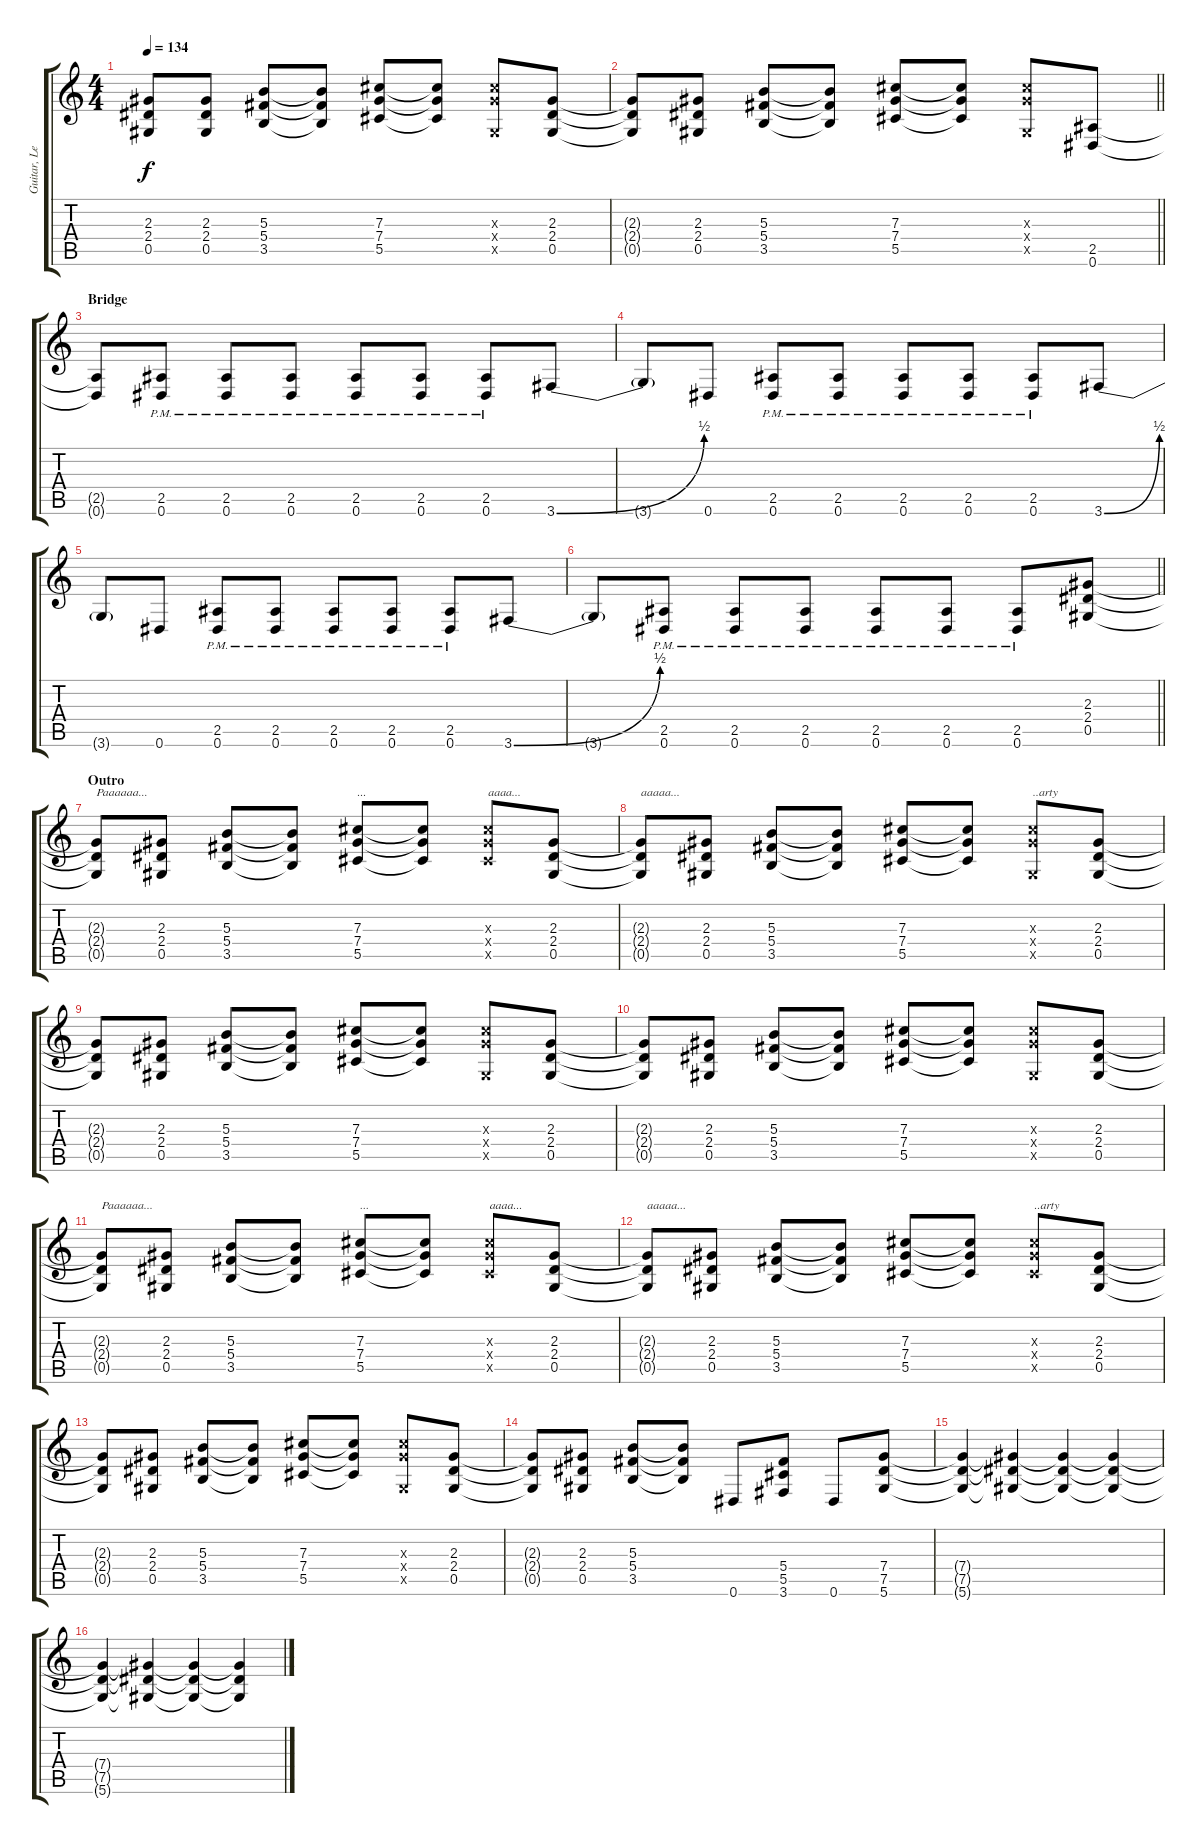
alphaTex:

\track ("Guitar, Lead" "Guitar, Le") {instrument distortionguitar}
\staff {score tabs}
\tuning (Eb4 Bb3 Gb3 Db3 Ab2 Eb2) {hide}
\ts (4 4)
\tempo 134
\clef g2
\ks c
(2.3{t} 2.4{t} 0.5{t}).8{dy f} (2.3 2.4 0.5).8 (5.3 5.4 3.5).8 (5.3{t} 5.4{t} 3.5{t}).8 (7.3 7.4 5.5).8 (7.3{t} 7.4{t} 5.5{t}).8 (7.3{x} 7.4{x} 0.5{x}).8 (2.3 2.4 0.5).8 |
\barLineRight lightlight
(2.3{t} 2.4{t} 0.5{t}).8 (2.3 2.4 0.5).8 (5.3 5.4 3.5).8 (5.3{t} 5.4{t} 3.5{t}).8 (7.3 7.4 5.5).8 (7.3{t} 7.4{t} 5.5{t}).8 (7.3{x} 7.4{x} 0.5{x}).8 (2.5 0.6).8 |
\section ("" "Bridge")
(2.5{t} 0.6{t}).8 (2.5{pm} 0.6{pm}).8 (2.5{pm} 0.6{pm}).8 (2.5{pm} 0.6{pm}).8 (2.5{pm} 0.6{pm}).8 (2.5{pm} 0.6{pm}).8 (2.5{pm} 0.6{pm}).8 3.6{be (bend 0 0 60 2)}.8 |
3.6{t}.8 0.6.8 (2.5{pm} 0.6{pm}).8 (2.5{pm} 0.6{pm}).8 (2.5{pm} 0.6{pm}).8 (2.5{pm} 0.6{pm}).8 (2.5{pm} 0.6{pm}).8 3.6{be (bend 0 0 60 2)}.8 |
3.6{t}.8 0.6.8 (2.5{pm} 0.6{pm}).8 (2.5{pm} 0.6{pm}).8 (2.5{pm} 0.6{pm}).8 (2.5{pm} 0.6{pm}).8 (2.5{pm} 0.6{pm}).8 3.6{be (bend 0 0 60 2)}.8 |
\barLineRight lightlight
3.6{t}.8 (2.5{pm} 0.6{pm}).8 (2.5{pm} 0.6{pm}).8 (2.5{pm} 0.6{pm}).8 (2.5{pm} 0.6{pm}).8 (2.5{pm} 0.6{pm}).8 (2.5{pm} 0.6{pm}).8 (2.3 2.4 0.5).8 |
\section ("" "Outro")
(2.3{t} 2.4{t} 0.5{t}).8{txt "Paaaaaa..."} (2.3 2.4 0.5).8 (5.3 5.4 3.5).8 (5.3{t} 5.4{t} 3.5{t}).8 (7.3 7.4 5.5).8{txt "..."} (7.3{t} 7.4{t} 5.5{t}).8 (7.3{x} 7.4{x} 5.5{x}).8{txt "aaaa..."} (2.3 2.4 0.5).8 |
(2.3{t} 2.4{t} 0.5{t}).8{txt "aaaaa..."} (2.3 2.4 0.5).8 (5.3 5.4 3.5).8 (5.3{t} 5.4{t} 3.5{t}).8 (7.3 7.4 5.5).8 (7.3{t} 7.4{t} 5.5{t}).8 (7.3{x} 7.4{x} 0.5{x}).8{txt "..arty"} (2.3 2.4 0.5).8 |
(2.3{t} 2.4{t} 0.5{t}).8 (2.3 2.4 0.5).8 (5.3 5.4 3.5).8 (5.3{t} 5.4{t} 3.5{t}).8 (7.3 7.4 5.5).8 (7.3{t} 7.4{t} 5.5{t}).8 (7.3{x} 7.4{x} 0.5{x}).8 (2.3 2.4 0.5).8 |
(2.3{t} 2.4{t} 0.5{t}).8 (2.3 2.4 0.5).8 (5.3 5.4 3.5).8 (5.3{t} 5.4{t} 3.5{t}).8 (7.3 7.4 5.5).8 (7.3{t} 7.4{t} 5.5{t}).8 (7.3{x} 7.4{x} 0.5{x}).8 (2.3 2.4 0.5).8 |
(2.3{t} 2.4{t} 0.5{t}).8{txt "Paaaaaa..."} (2.3 2.4 0.5).8 (5.3 5.4 3.5).8 (5.3{t} 5.4{t} 3.5{t}).8 (7.3 7.4 5.5).8{txt "..."} (7.3{t} 7.4{t} 5.5{t}).8 (7.3{x} 7.4{x} 5.5{x}).8{txt "aaaa..."} (2.3 2.4 0.5).8 |
(2.3{t} 2.4{t} 0.5{t}).8{txt "aaaaa..."} (2.3 2.4 0.5).8 (5.3 5.4 3.5).8 (5.3{t} 5.4{t} 3.5{t}).8 (7.3 7.4 5.5).8 (7.3{t} 7.4{t} 5.5{t}).8 (7.3{x} 7.4{x} 5.5{x}).8{txt "..arty"} (2.3 2.4 0.5).8 |
(2.3{t} 2.4{t} 0.5{t}).8 (2.3 2.4 0.5).8 (5.3 5.4 3.5).8 (5.3{t} 5.4{t} 3.5{t}).8 (7.3 7.4 5.5).8 (7.3{t} 7.4{t} 5.5{t}).8 (7.3{x} 7.4{x} 0.5{x}).8 (2.3 2.4 0.5).8 |
(2.3{t} 2.4{t} 0.5{t}).8 (2.3 2.4 0.5).8 (5.3 5.4 3.5).8 (5.3{t} 5.4{t} 3.5{t}).8 0.6.8 (5.4 5.5 3.6).8 0.6.8 (7.4 7.5 5.6).8 |
(7.4{t} 7.5{t} 5.6{t}).4 (7.4{t} 7.5{t} 5.6{t}).4 (7.4{t} 7.5{t} 5.6{t}).4 (7.4{t} 7.5{t} 5.6{t}).4 |
(7.4{t} 7.5{t} 5.6{t}).4 (7.4{t} 7.5{t} 5.6{t}).4 (7.4{t} 7.5{t} 5.6{t}).4 (7.4{t} 7.5{t} 5.6{t}).4
